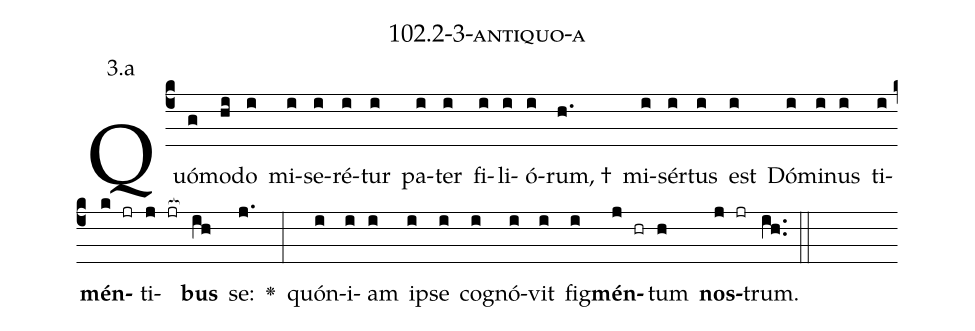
name: 102.2-3-antiquo-a;
annotation: 3.a;
%%
(c4)Quó(g)mo(hi)do(i) mi(i)se(i)ré(i)tur(i) pa(i)ter(i) fi(i)li(i)ó(i)rum, †(h.) mi(i)sér(i)tus(i) est(i) Dó(i)mi(i)nus(i) ti(i)<b>mén</b>(k jr)ti(j jr[ocb:1{])<b>bus</b>(ih[ocb:0}]) se:(j.) <v>\greheightstar</v>(:) quón(i)i(i)am(i) ip(i)se(i) co(i)gnó(i)vit(i) fig(i)<b>mén</b>(j hr)tum(h) <b>nos</b>(j jr)trum.(ih..) (::)


%E(i) u(i) o(j) u(h) a(j) e.(ih..) (::)
